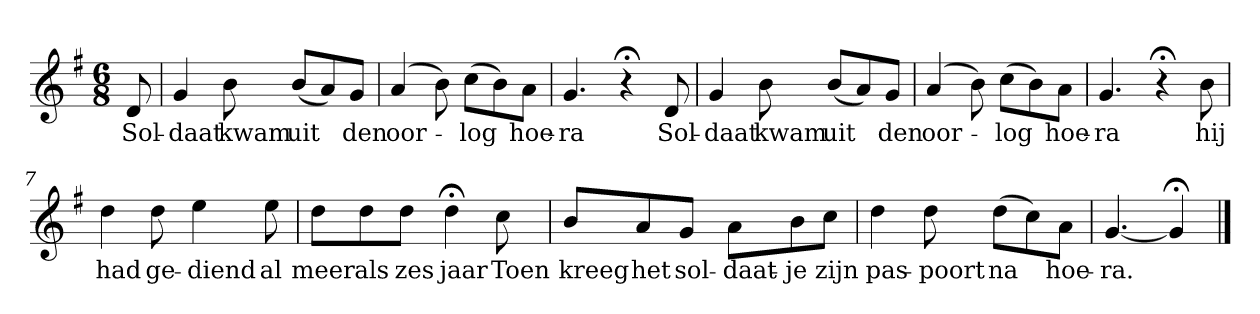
**kern	**text
*part1	*part1
*staff1	*staff1
*k[f#]	*
*G:	*
*M6/8	*
*MM120	*
=	=
8d	Sol-
=1	=1
4g	-daat
8b	kwam
(8bL	uit
8a)	.
8gJ	den
=2	=2
(4a	oor-
8b)	.
(8ccL	-log
8b)	.
8aJ	hoe-
=3	=3
4.g	-ra
4r;<	.
8d	Sol-
=4	=4
4g	-daat
8b	kwam
(8bL	uit
8a)	.
8gJ	den
=5	=5
(4a	oor-
8b)	.
(8ccL	-log
8b)	.
8aJ	hoe-
=6	=6
4.g	-ra
4r;<	.
8b	hij
=7	=7
4dd	had
8dd	ge-
4ee	-diend
8ee	al
=8	=8
8ddL	meer
8dd	als
8ddJ	zes
4dd;<	jaar
8cc	Toen
=9	=9
8bL	kreeg
8a	het
8gJ	sol-
8aL	-daat-
8b	-je
8ccJ	zijn
=10	=10
4dd	pas-
8dd	-poort
(8ddL	na
8cc)	.
8aJ	hoe-
=11	=11
[4.g	-ra.
4g;<]	.
==	==
*-	*-
